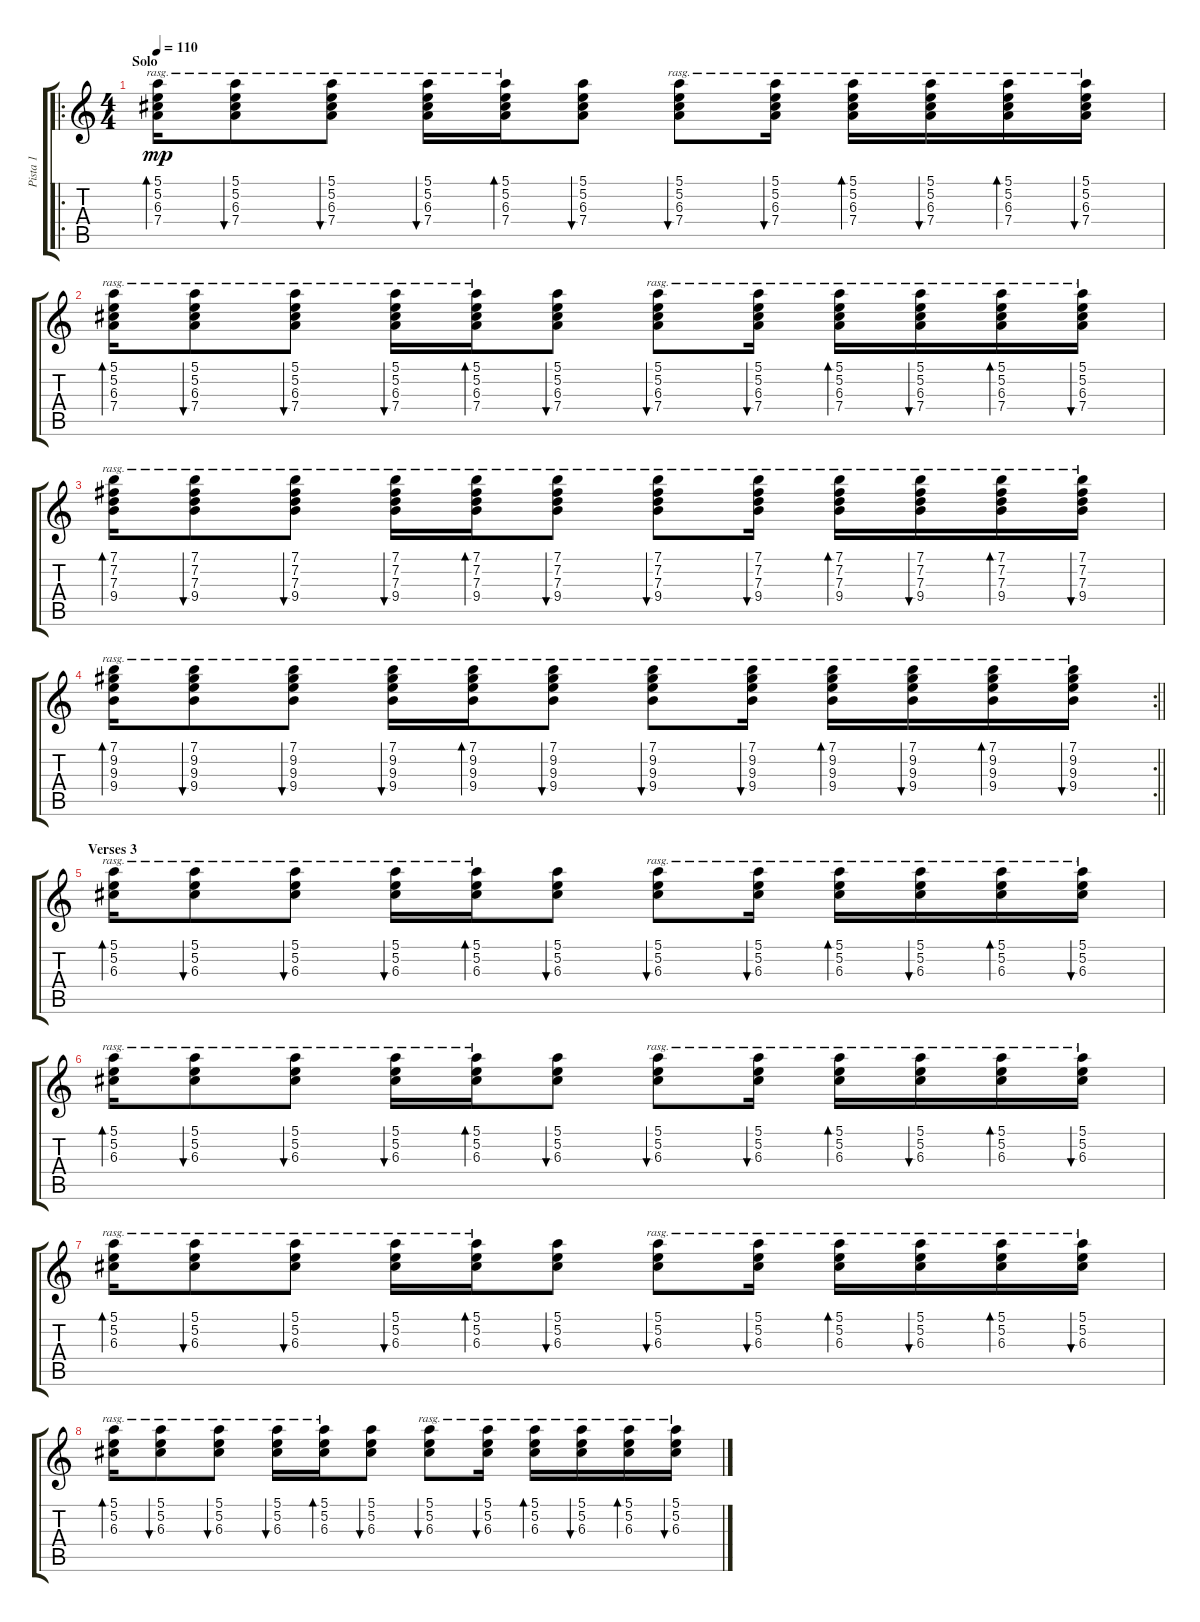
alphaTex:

\track ("Pista 1" "Pista 1") {instrument electricguitarjazz}
\staff {score tabs}
\tuning (E4 B3 G3 D3 A2 E2) {hide}
\ro
\ts (4 4)
\section ("" "Solo")
\tempo 110
\clef g2
\ks c
(5.1 5.2 6.3 7.4).16{bd 60 rasg ii dy mp} (5.1 5.2 6.3 7.4).8{bu 120 rasg ii} (5.1 5.2 6.3 7.4).8{bu 120 rasg ii} (5.1 5.2 6.3 7.4).16{bu 60 rasg ii} (5.1 5.2 6.3 7.4).16{bd 240 rasg ii} (5.1 5.2 6.3 7.4).8{bu 60} (5.1 5.2 6.3 7.4).8{bu 120 rasg ii} (5.1 5.2 6.3 7.4).16{bu 60 rasg ii} (5.1 5.2 6.3 7.4).16{bd 240 rasg ii} (5.1 5.2 6.3 7.4).16{bu 120 rasg ii} (5.1 5.2 6.3 7.4).16{bd 240 rasg ii} (5.1 5.2 6.3 7.4).16{bu 120 rasg ii} |
(5.1 5.2 6.3 7.4).16{bd 60 rasg ii} (5.1 5.2 6.3 7.4).8{bu 120 rasg ii} (5.1 5.2 6.3 7.4).8{bu 120 rasg ii} (5.1 5.2 6.3 7.4).16{bu 60 rasg ii} (5.1 5.2 6.3 7.4).16{bd 240 rasg ii} (5.1 5.2 6.3 7.4).8{bu 60} (5.1 5.2 6.3 7.4).8{bu 120 rasg ii} (5.1 5.2 6.3 7.4).16{bu 60 rasg ii} (5.1 5.2 6.3 7.4).16{bd 240 rasg ii} (5.1 5.2 6.3 7.4).16{bu 120 rasg ii} (5.1 5.2 6.3 7.4).16{bd 240 rasg ii} (5.1 5.2 6.3 7.4).16{bu 120 rasg ii} |
(7.1 7.2 7.3 9.4).16{bd 30 rasg ii} (7.1 7.2 7.3 9.4).8{bu 120 rasg ii} (7.1 7.2 7.3 9.4).8{bu 120 rasg ii} (7.1 7.2 7.3 9.4).16{bu 120 rasg ii} (7.1 7.2 7.3 9.4).16{bd 120 rasg ii} (7.1 7.2 7.3 9.4).8{bu 120 rasg ii} (7.1 7.2 7.3 9.4).8{bu 120 rasg ii} (7.1 7.2 7.3 9.4).16{bu 120 rasg ii} (7.1 7.2 7.3 9.4).16{bd 120 rasg ii} (7.1 7.2 7.3 9.4).16{bu 120 rasg ii} (7.1 7.2 7.3 9.4).16{bd 120 rasg ii} (7.1 7.2 7.3 9.4).16{bu 120 rasg ii} |
\rc 2
\barLineRight lightlight
(7.1 9.2 9.3 9.4).16{bd 30 rasg ii} (7.1 9.2 9.3 9.4).8{bu 120 rasg ii} (7.1 9.2 9.3 9.4).8{bu 120 rasg ii} (7.1 9.2 9.3 9.4).16{bu 120 rasg ii} (7.1 9.2 9.3 9.4).16{bd 120 rasg ii} (7.1 9.2 9.3 9.4).8{bu 120 rasg ii} (7.1 9.2 9.3 9.4).8{bu 120 rasg ii} (7.1 9.2 9.3 9.4).16{bu 120 rasg ii} (7.1 9.2 9.3 9.4).16{bd 120 rasg ii} (7.1 9.2 9.3 9.4).16{bu 120 rasg ii} (7.1 9.2 9.3 9.4).16{bd 120 rasg ii} (7.1 9.2 9.3 9.4).16{bu 120 rasg ii} |
\section ("" "Verses 3")
(5.1 5.2 6.3).16{bd 60 rasg ii instrument distortionguitar} (5.1 5.2 6.3).8{bu 120 rasg ii} (5.1 5.2 6.3).8{bu 120 rasg ii} (5.1 5.2 6.3).16{bu 60 rasg ii} (5.1 5.2 6.3).16{bd 240 rasg ii} (5.1 5.2 6.3).8{bu 60} (5.1 5.2 6.3).8{bu 120 rasg ii} (5.1 5.2 6.3).16{bu 60 rasg ii} (5.1 5.2 6.3).16{bd 240 rasg ii} (5.1 5.2 6.3).16{bu 120 rasg ii} (5.1 5.2 6.3).16{bd 240 rasg ii} (5.1 5.2 6.3).16{bu 120 rasg ii} |
(5.1 5.2 6.3).16{bd 60 rasg ii} (5.1 5.2 6.3).8{bu 120 rasg ii} (5.1 5.2 6.3).8{bu 120 rasg ii} (5.1 5.2 6.3).16{bu 60 rasg ii} (5.1 5.2 6.3).16{bd 240 rasg ii} (5.1 5.2 6.3).8{bu 60} (5.1 5.2 6.3).8{bu 120 rasg ii} (5.1 5.2 6.3).16{bu 60 rasg ii} (5.1 5.2 6.3).16{bd 240 rasg ii} (5.1 5.2 6.3).16{bu 120 rasg ii} (5.1 5.2 6.3).16{bd 240 rasg ii} (5.1 5.2 6.3).16{bu 120 rasg ii} |
(5.1 5.2 6.3).16{bd 60 rasg ii} (5.1 5.2 6.3).8{bu 120 rasg ii} (5.1 5.2 6.3).8{bu 120 rasg ii} (5.1 5.2 6.3).16{bu 60 rasg ii} (5.1 5.2 6.3).16{bd 240 rasg ii} (5.1 5.2 6.3).8{bu 60} (5.1 5.2 6.3).8{bu 120 rasg ii} (5.1 5.2 6.3).16{bu 60 rasg ii} (5.1 5.2 6.3).16{bd 240 rasg ii} (5.1 5.2 6.3).16{bu 120 rasg ii} (5.1 5.2 6.3).16{bd 240 rasg ii} (5.1 5.2 6.3).16{bu 120 rasg ii} |
(5.1 5.2 6.3).16{bd 60 rasg ii} (5.1 5.2 6.3).8{bu 120 rasg ii} (5.1 5.2 6.3).8{bu 120 rasg ii} (5.1 5.2 6.3).16{bu 60 rasg ii} (5.1 5.2 6.3).16{bd 240 rasg ii} (5.1 5.2 6.3).8{bu 60} (5.1 5.2 6.3).8{bu 120 rasg ii} (5.1 5.2 6.3).16{bu 60 rasg ii} (5.1 5.2 6.3).16{bd 240 rasg ii} (5.1 5.2 6.3).16{bu 120 rasg ii} (5.1 5.2 6.3).16{bd 240 rasg ii} (5.1 5.2 6.3).16{bu 120 rasg ii}
